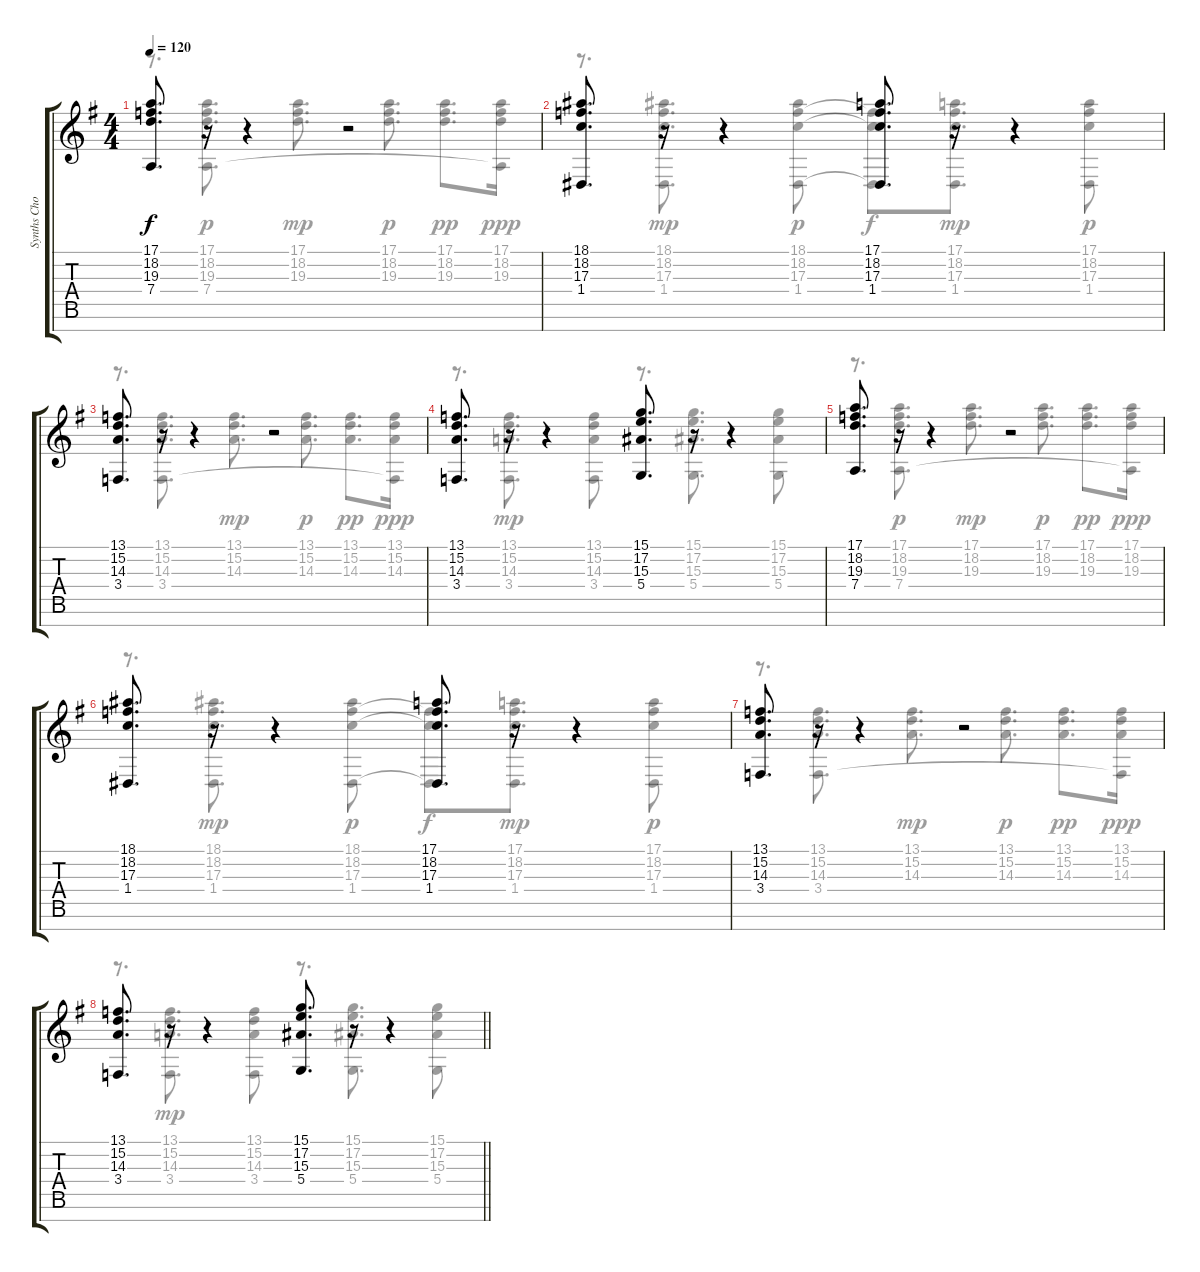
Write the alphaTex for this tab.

\track ("Synths Chords" "Synths Cho") {instrument pad3polysynth}
\staff {score tabs}
\tuning (E4 B3 G3 D3 A2 E2 B1) {hide}
\voice
\ts (4 4)
\tempo 120
\clef g2
\ks g
(17.1 18.2 19.3 7.4).8{d dy f} r.16 r.4 r.2 |
(18.1 18.2 17.3 1.4).8{d} r.16 r.4 (17.1 18.2 17.3 1.4).8{d} r.16 r.4 |
(13.1 15.2 14.3 3.4).8{d} r.16 r.4 r.2 |
(13.1 15.2 14.3 3.4).8{d} r.16 r.4 (15.1 17.2 15.3 5.4).8{d} r.16 r.4 |
(17.1 18.2 19.3 7.4).8{d} r.16 r.4 r.2 |
(18.1 18.2 17.3 1.4).8{d} r.16 r.4 (17.1 18.2 17.3 1.4).8{d} r.16 r.4 |
(13.1 15.2 14.3 3.4).8{d} r.16 r.4 r.2 |
\barLineRight lightlight
(13.1 15.2 14.3 3.4).8{d} r.16 r.4 (15.1 17.2 15.3 5.4).8{d} r.16 r.4
\voice
\clef g2
\ottava regular
\simile none
\ks g
r.8{d dy mp} (17.1 18.2 19.3 7.4).8{d dy p} (17.1 18.2 19.3).8{d dy mp} (17.1 18.2 19.3).8{d dy p} (17.1 18.2 19.3).8{d dy pp} (17.1 18.2 19.3 7.4{t}).16{dy ppp} |
r.8{d} (18.1 18.2 17.3 1.4).8{d dy mp} (18.1 18.2 17.3 1.4).8{dy p} (18.2{t} 17.3{t} 1.4{t}).8{d dy f} (17.1 18.2 17.3 1.4).8{d dy mp} (17.1 18.2 17.3 1.4).8{dy p} |
r.8{d} (13.1 15.2 14.3 3.4).8{d} (13.1 15.2 14.3).8{d dy mp} (13.1 15.2 14.3).8{d dy p} (13.1 15.2 14.3).8{d dy pp} (13.1 15.2 14.3 3.4{t}).16{dy ppp} |
r.8{d} (13.1 15.2 14.3 3.4).8{d dy mp} (13.1 15.2 14.3 3.4).8 r.8{d} (15.1 17.2 15.3 5.4).8{d} (15.1 17.2 15.3 5.4).8 |
r.8{d} (17.1 18.2 19.3 7.4).8{d dy p} (17.1 18.2 19.3).8{d dy mp} (17.1 18.2 19.3).8{d dy p} (17.1 18.2 19.3).8{d dy pp} (17.1 18.2 19.3 7.4{t}).16{dy ppp} |
r.8{d} (18.1 18.2 17.3 1.4).8{d dy mp} (18.1 18.2 17.3 1.4).8{dy p} (18.2{t} 17.3{t} 1.4{t}).8{d dy f} (17.1 18.2 17.3 1.4).8{d dy mp} (17.1 18.2 17.3 1.4).8{dy p} |
r.8{d} (13.1 15.2 14.3 3.4).8{d} (13.1 15.2 14.3).8{d dy mp} (13.1 15.2 14.3).8{d dy p} (13.1 15.2 14.3).8{d dy pp} (13.1 15.2 14.3 3.4{t}).16{dy ppp} |
\barLineRight lightlight
r.8{d} (13.1 15.2 14.3 3.4).8{d dy mp} (13.1 15.2 14.3 3.4).8 r.8{d} (15.1 17.2 15.3 5.4).8{d} (15.1 17.2 15.3 5.4).8
